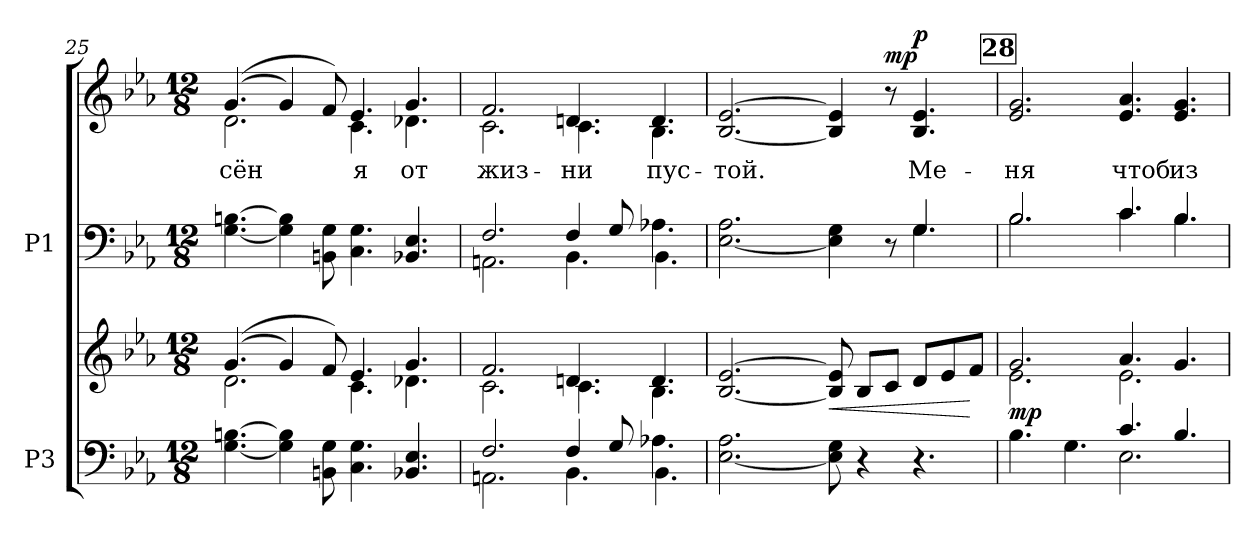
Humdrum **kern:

**kern	**kern	**dynam	**kern	**kern	**text	**dynam
*part2	*part2	*part2	*part1	*part1	*part1	*part1
*staff4	*staff3	*staff3/4	*staff2	*staff1	*staff1	*staff1/2
*I"P3	*	*	*I"P1	*	*	*
!!LO:LB:g=z
*clefF4	*clefG2	*	*clefF4	*clefG2	*	*
*k[b-e-a-]	*k[b-e-a-]	*	*k[b-e-a-]	*k[b-e-a-]	*	*
*E-:	*E-:	*	*E-:	*E-:	*	*
*M12/8	*M12/8	*	*M12/8	*M12/8	*	*
=25	=25	=25	=25	=25	=25	=25
*	*^	*	*	*	*	*
!	!	!	!	!	!	!LO:LY:b:color=#000000	!
*	*	*	*	*	*^	*	*
[<4.Gi\ [>4.Bni	((4.gi/	2.di\	.	[<4.Gi\ [>4.Bni	((4.gi/	2.di\	-сён	.
4Gi\] 4Bi]	4gi/)	.	.	4Gi\] 4Bi]	4gi/)	.	.	.
8BBni\ 8Gi	8fi/)	.	.	8BBni\ 8Gi	8fi/)	.	.	.
!	!	!	!	!	!	!	!LO:LY:b:color=#000000	!
4.Ci\ 4.Gi	4.e-i/	4.ci\	.	4.Ci\ 4.Gi	4.e-i/	4.ci\	я	.
!	!	!	!	!	!	!	!LO:LY:b:color=#000000	!
4.BB-Xi/ 4.E-i	4.gi/	4.d-Xi\	.	4.BB-Xi/ 4.E-i	4.gi/	4.d-Xi\	от	.
=26	=26	=26	=26	=26	=26	=26	=26	=26
*^	*	*	*	*^	*	*	*	*
!	!	!	!	!	!	!	!	!	!LO:LY:b:color=#000000	!
2.Fi/	2.AAni\	2.fi/	2.ci\	.	2.Fi/	2.AAni\	2.fi/	2.ci\	жиз-	.
!	!	!	!	!	!	!	!	!	!LO:LY:b:color=#000000	!
4Fi/	4.BB-i\	4.dni/	4.ci\	.	4Fi/	4.BB-i\	4.dni/	4.ci\	-ни	.
8Gi/	.	.	.	.	8Gi/	.	.	.	.	.
!	!	!	!	!	!	!	!	!	!LO:LY:b:color=#000000	!
4.A-Xi\	4.BB-i\	4.di/	4.B-i\	.	4.A-Xi\	4.BB-i\	4.di/	4.B-i\	пус-	.
*v	*v	*	*	*	*	*	*v	*v	*	*
*	*v	*v	*	*	*	*	*	*
=27	=27	=27	=27	=27	=27	=27	=27
*^	*^	*	*	*	*^	*	*
!	!	!	!	!	!	!	!	!	!LO:LY:b:color=#000000	!
*v	*v	*	*	*	*	*	*v	*v	*	*
*	*v	*v	*	*	*	*	*	*
[<2.E-i\ 2.A-i	[<2.B-i/ [>2.e-i	.	[<2.E-i\ 2.A-i	4.ryy	[<2.B-i/ [>2.e-i	-той.	.
.	.	.	.	4.ryy	.	.	.
!	!	!LO:HP:b	!	!	!	!	!
8E-i\] 8Gi	8B-i/] 8e-i]	<	4E-i\] 4Gi	4.ryy	4B-i/] 4e-i]	.	.
4r	8B-i/L	.	.	.	.	.	.
.	8ci/J	.	8r	.	8r	.	mp
!	!	!	!	!	!	!LO:LY:b:color=#000000	!
4.r	8di/L	.	4.Gi/	4.Gi\	4.B-i/ 4.e-i	Ме-	p
.	8e-i/	.	.	.	.	.	.
.	8fi/J	[	.	.	.	.	.
!!LO:PB:g=z
!!LO:REH:place=s1:color=#000000:enc=box:fs=13.0217:t=28
=28	=28	=28	=28	=28	=28	=28	=28
*^	*^	*	*	*	*	*	*
!	!	!	!	!	!	!	!	!LO:LY:b:color=#000000	!
4.B-i\	4.ryy	2.gi/	2.e-i\	mp	2.B-i/	2.B-i\	2.e-i/ 2.gi	-ня	.
4.Gi\	4.ryy	.	.	.	.	.	.	.	.
!	!	!	!	!	!	!	!	!LO:LY:b:color=#000000	!
4.ci/	2.E-i\	4.a-i/	2.e-i\	.	4.ci/	4.ci\	4.e-i/ 4.a-i	чтоб	.
!	!	!	!	!	!	!	!	!LO:LY:b:color=#000000	!
4.B-i/	.	4.gi/	.	.	4.B-i/	4.B-i\	4.e-i/ 4.gi	из-	.
*v	*v	*	*	*	*v	*v	*	*	*
*	*v	*v	*	*	*	*	*
=	=	=	=	=	=	=
*-	*-	*-	*-	*-	*-	*-
